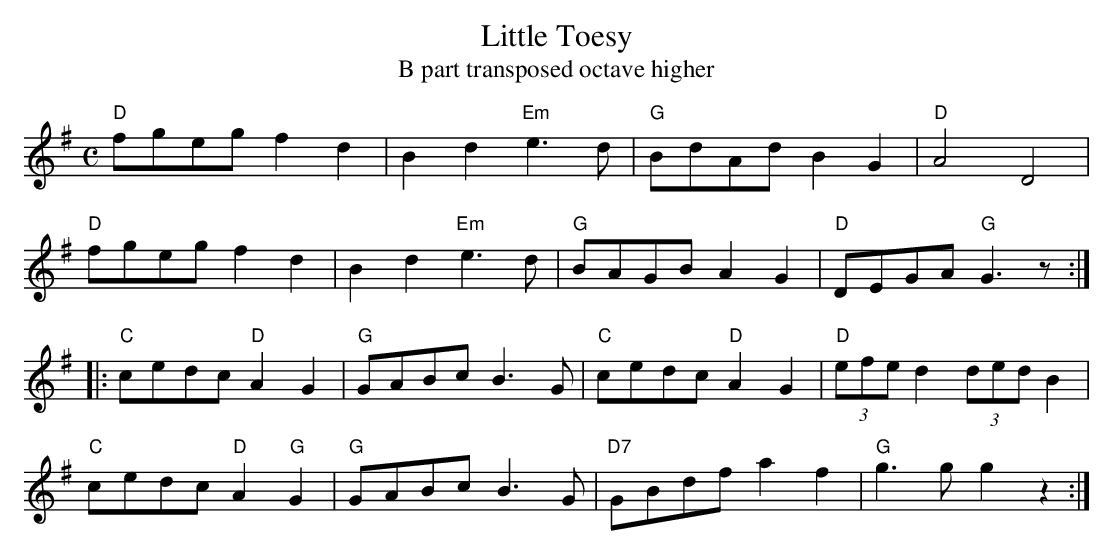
X:1
T:Little Toesy
T:B part transposed octave higher
M:C
K:G
"D"fgeg f2d2 | B2d2 "Em" e3 d | "G"BdAd B2G2 | "D"A4 D4|
"D"fgeg f2d2 | B2d2 "Em" e3 d | "G"BAGB A2 G2 | "D"DEGA "G" G3 z:|
|: "C" cedc "D" A2    G2 | "G" GABc B3 G|  "C" cedc "D" A2    G2 | "D" (3efe d2     (3ded B2|
"C" cedc "D" A2 "G"G2 | "G" GABc B3 G| "D7"GBdf a2f2 | "G" g3 g g2 z2 :|
